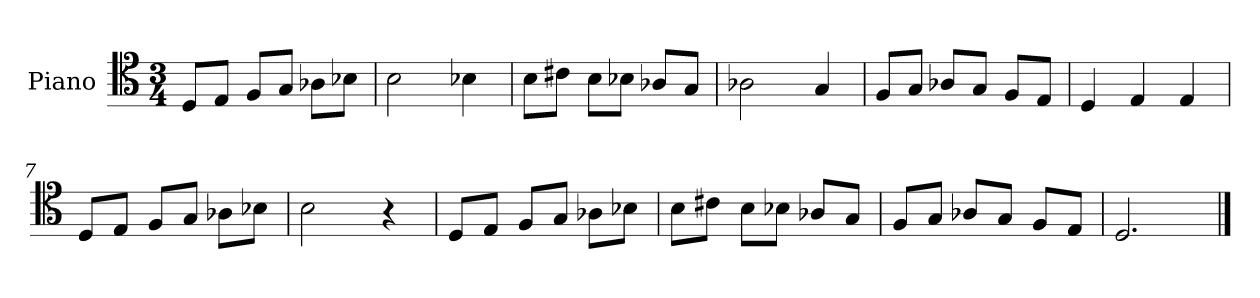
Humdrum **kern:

**kern
*part1
*staff1
*I"Piano
*I'Pno
*clefC4
*k[]
*C:
*M3/4
=1
8D/L
8E/J
8F/L
8G/J
8A-X\L
8B-X\J
=2
2B\
4B-X\
=3
8B\L
8c#X\J
8B\L
8B-X\J
8A-X/L
8G/J
=4
2A-X\
4G/
=5
8F/L
8G/J
8A-X/L
8G/J
8F/L
8E/J
=6
4D/
4E/
4E/
=7
8D/L
8E/J
8F/L
8G/J
8A-X\L
8B-X\J
=8
2B\
4r
=9
8D/L
8E/J
8F/L
8G/J
8A-X\L
8B-X\J
=10
8B\L
8c#X\J
8B\L
8B-X\J
8A-X/L
8G/J
=11
8F/L
8G/J
8A-X/L
8G/J
8F/L
8E/J
=12
2.D/
==
*-
